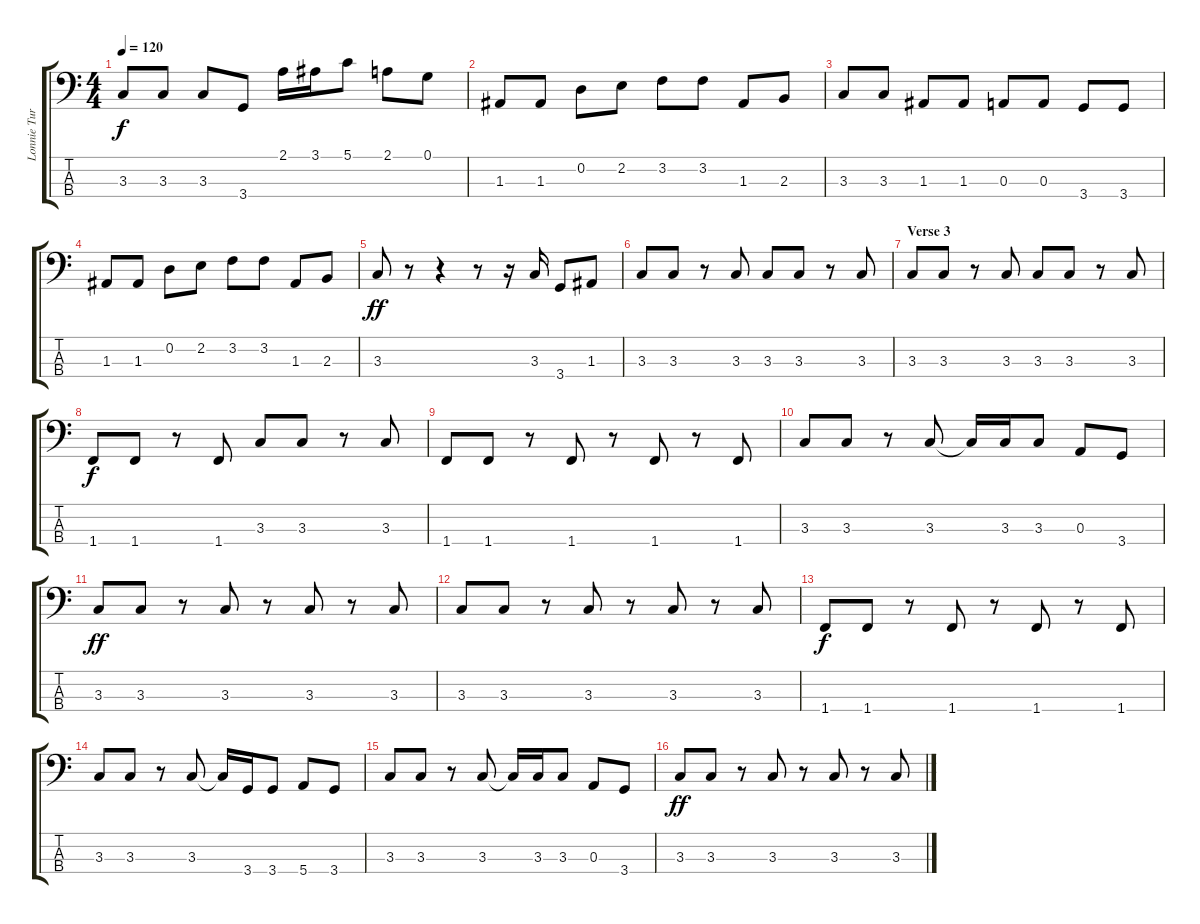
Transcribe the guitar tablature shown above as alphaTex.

\track ("Lonnie Turner" "Lonnie Tur") {instrument electricbasspick}
\staff {score tabs}
\tuning (G2 D2 A1 E1) {hide}
\ts (4 4)
\tempo 120
\clef f4
\ks c
3.3.8{dy f} 3.3.8 3.3.8 3.4.8 2.1.16 3.1.16 5.1.8 2.1.8 0.1.8 |
1.3.8 1.3.8 0.2.8 2.2.8 3.2.8 3.2.8 1.3.8 2.3.8 |
3.3.8 3.3.8 1.3.8 1.3.8 0.3.8 0.3.8 3.4.8 3.4.8 |
1.3.8 1.3.8 0.2.8 2.2.8 3.2.8 3.2.8 1.3.8 2.3.8 |
3.3.8{dy ff} r.8 r.4 r.8 r.16 3.3.16 3.4.8 1.3.8 |
3.3.8 3.3.8 r.8 3.3.8 3.3.8 3.3.8 r.8 3.3.8 |
\section ("" "Verse 3")
3.3.8 3.3.8 r.8 3.3.8 3.3.8 3.3.8 r.8 3.3.8 |
1.4.8{dy f} 1.4.8 r.8 1.4.8 3.3.8 3.3.8 r.8 3.3.8 |
1.4.8 1.4.8 r.8 1.4.8 r.8 1.4.8 r.8 1.4.8 |
3.3.8 3.3.8 r.8 3.3.8 3.3{t}.16 3.3.16 3.3.8 0.3.8 3.4.8 |
3.3.8{dy ff} 3.3.8 r.8 3.3.8 r.8 3.3.8 r.8 3.3.8 |
3.3.8 3.3.8 r.8 3.3.8 r.8 3.3.8 r.8 3.3.8 |
1.4.8{dy f} 1.4.8 r.8 1.4.8 r.8 1.4.8 r.8 1.4.8 |
3.3.8 3.3.8 r.8 3.3.8 3.3{t}.16 3.4.16 3.4.8 5.4.8 3.4.8 |
3.3.8 3.3.8 r.8 3.3.8 3.3{t}.16 3.3.16 3.3.8 0.3.8 3.4.8 |
3.3.8{dy ff} 3.3.8 r.8 3.3.8 r.8 3.3.8 r.8 3.3.8
